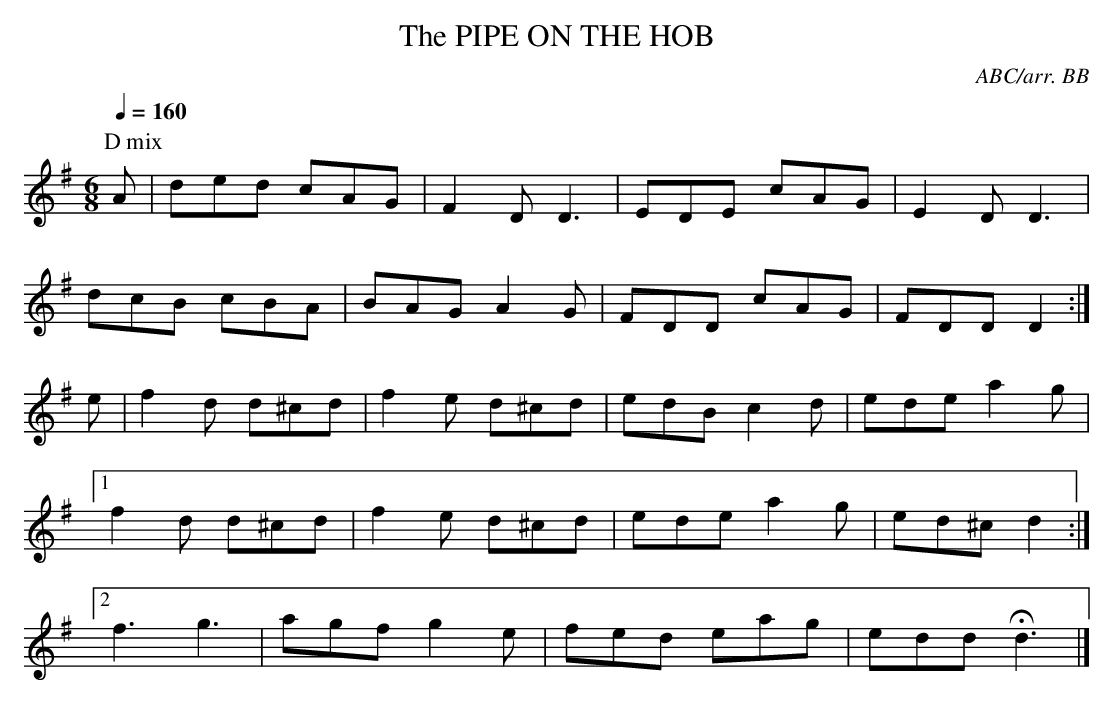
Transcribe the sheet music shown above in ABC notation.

X:1
T:PIPE ON THE HOB, The
C:ABC/arr. BB
M:6/8
Q:1/4=160
K:G
P:D mix
A|ded cAG|F2D D3|EDE cAG|E2D D3|
dcB cBA|BAG A2G|FDD cAG|FDD D2:|
e|f2d d^cd|f2e d^cd|edB c2d|ede a2g|
[1 f2d d^cd|f2e d^cd|ede a2g|ed^c d2:|
[2 f3 g3|agf g2e|fed eag|edd Hd3|]
